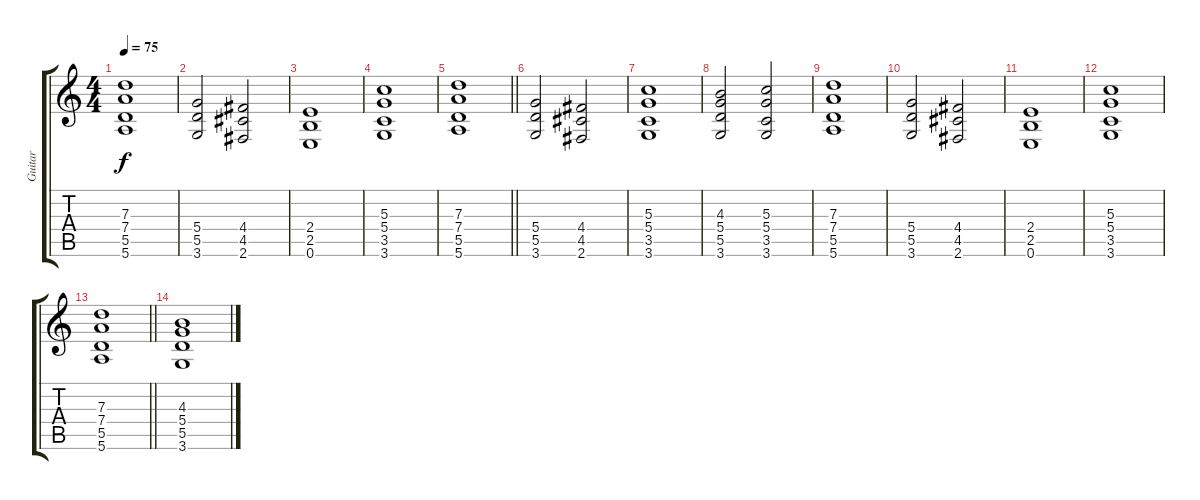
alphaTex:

\track ("Guitar" "Guitar") {instrument distortionguitar}
\staff {score tabs}
\tuning (E4 B3 G3 D3 A2 E2) {hide}
\ts (4 4)
\tempo 75
\clef g2
\ks c
(7.3 7.4 5.5 5.6).1{dy f} |
(5.4 5.5 3.6).2 (4.4 4.5 2.6).2 |
(2.4 2.5 0.6).1 |
(5.3 5.4 3.5 3.6).1 |
\barLineRight lightlight
(7.3 7.4 5.5 5.6).1 |
(5.4 5.5 3.6).2 (4.4 4.5 2.6).2 |
(5.3 5.4 3.5 3.6).1 |
(4.3 5.4 5.5 3.6).2 (5.3 5.4 3.5 3.6).2 |
(7.3 7.4 5.5 5.6).1 |
(5.4 5.5 3.6).2 (4.4 4.5 2.6).2 |
(2.4 2.5 0.6).1 |
(5.3 5.4 3.5 3.6).1 |
\barLineRight lightlight
(7.3 7.4 5.5 5.6).1 |
(4.3 5.4 5.5 3.6).1
